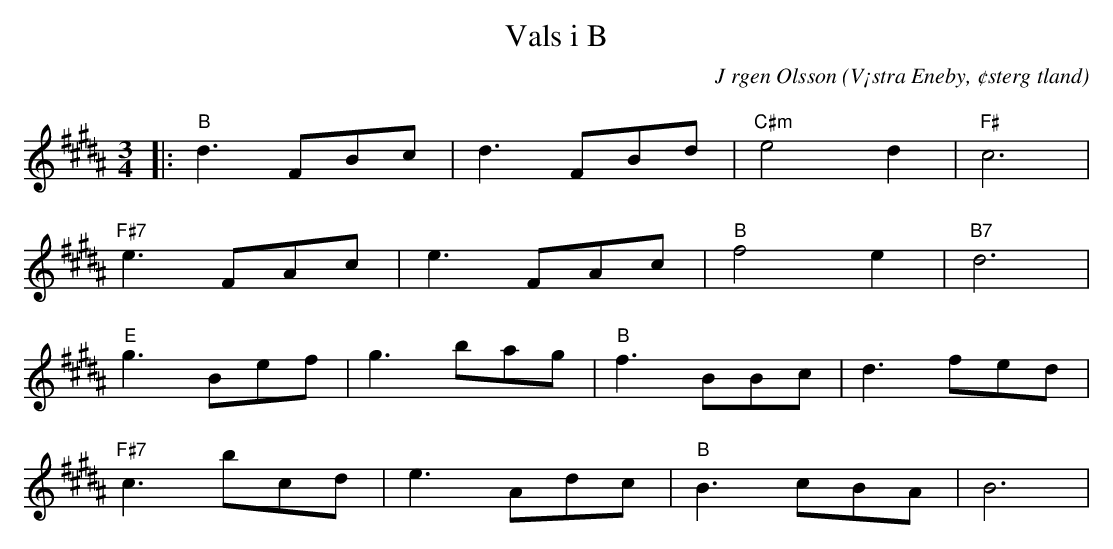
X:1
T:Vals i B
C:J rgen Olsson
O:V¡stra Eneby, ¢sterg tland
Q:160
M:3/4
L:1/8
K:B
|:"B" d3 FBc|d3 FBd|"C#m" e4d2|"F#" c6 |
"F#7" e3 FAc|e3 FAc |"B" f4e2|"B7"d6 |
"E" g3 Bef|g3 bag |"B" f3 BBc|d3 fed |
"F#7" c3 bcd|e3 Adc |"B" B3 cBA| B6 |
